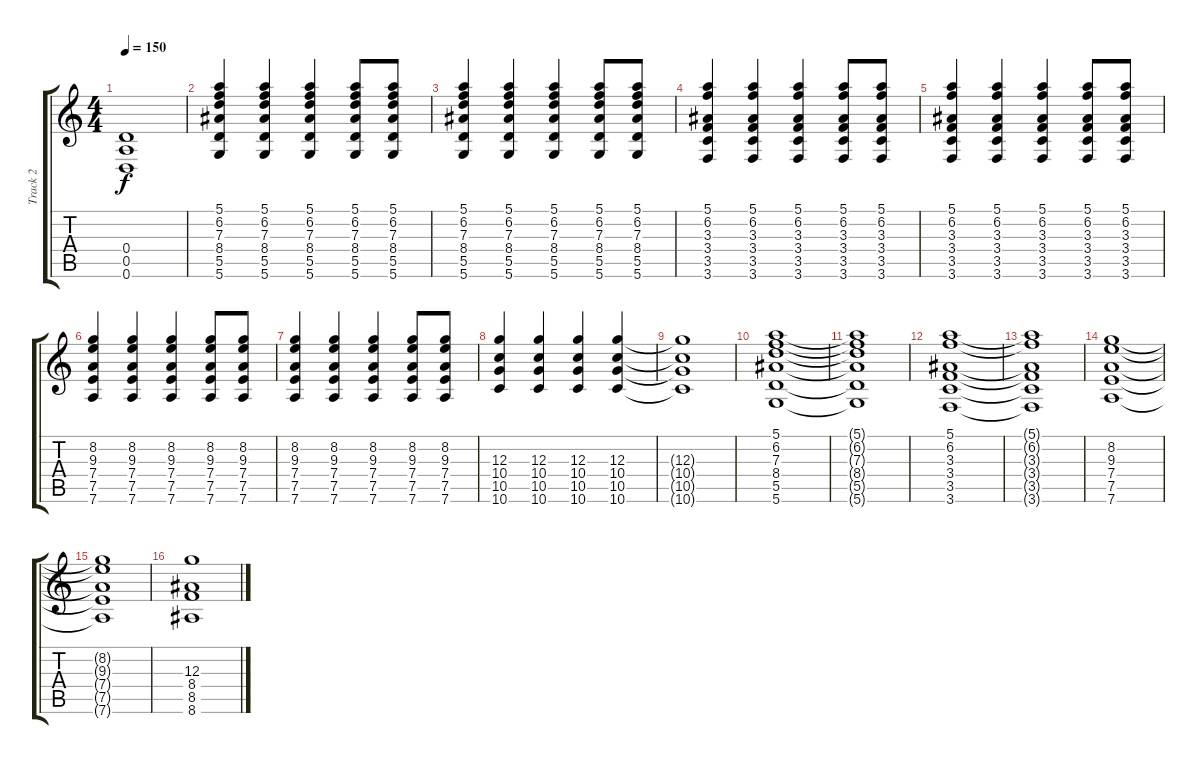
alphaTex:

\track ("Track 2" "Track 2") {instrument overdrivenguitar}
\staff {score tabs}
\tuning (E4 B3 G3 D3 A2 D2) {hide}
\ts (4 4)
\tempo 150
\clef g2
\ks c
(0.4{t} 0.5{t} 0.6{t}).1{dy f} |
(5.1 6.2 7.3 8.4 5.5 5.6).4 (5.1 6.2 7.3 8.4 5.5 5.6).4 (5.1 6.2 7.3 8.4 5.5 5.6).4 (5.1 6.2 7.3 8.4 5.5 5.6).8 (5.1 6.2 7.3 8.4 5.5 5.6).8 |
(5.1 6.2 7.3 8.4 5.5 5.6).4 (5.1 6.2 7.3 8.4 5.5 5.6).4 (5.1 6.2 7.3 8.4 5.5 5.6).4 (5.1 6.2 7.3 8.4 5.5 5.6).8 (5.1 6.2 7.3 8.4 5.5 5.6).8 |
(5.1 6.2 3.3 3.4 3.5 3.6).4 (5.1 6.2 3.3 3.4 3.5 3.6).4 (5.1 6.2 3.3 3.4 3.5 3.6).4 (5.1 6.2 3.3 3.4 3.5 3.6).8 (5.1 6.2 3.3 3.4 3.5 3.6).8 |
(5.1 6.2 3.3 3.4 3.5 3.6).4 (5.1 6.2 3.3 3.4 3.5 3.6).4 (5.1 6.2 3.3 3.4 3.5 3.6).4 (5.1 6.2 3.3 3.4 3.5 3.6).8 (5.1 6.2 3.3 3.4 3.5 3.6).8 |
(8.2 9.3 7.4 7.5 7.6).4 (8.2 9.3 7.4 7.5 7.6).4 (8.2 9.3 7.4 7.5 7.6).4 (8.2 9.3 7.4 7.5 7.6).8 (8.2 9.3 7.4 7.5 7.6).8 |
(8.2 9.3 7.4 7.5 7.6).4 (8.2 9.3 7.4 7.5 7.6).4 (8.2 9.3 7.4 7.5 7.6).4 (8.2 9.3 7.4 7.5 7.6).8 (8.2 9.3 7.4 7.5 7.6).8 |
(12.3 10.4 10.5 10.6).4 (12.3 10.4 10.5 10.6).4 (12.3 10.4 10.5 10.6).4 (12.3 10.4 10.5 10.6).4 |
(12.3{t} 10.4{t} 10.5{t} 10.6{t}).1 |
(5.1 6.2 7.3 8.4 5.5 5.6).1 |
(5.1{t} 6.2{t} 7.3{t} 8.4{t} 5.5{t} 5.6{t}).1 |
(5.1 6.2 3.3 3.4 3.5 3.6).1 |
(5.1{t} 6.2{t} 3.3{t} 3.4{t} 3.5{t} 3.6{t}).1 |
(8.2 9.3 7.4 7.5 7.6).1 |
(8.2{t} 9.3{t} 7.4{t} 7.5{t} 7.6{t}).1 |
(12.3 8.4 8.5 8.6).1
